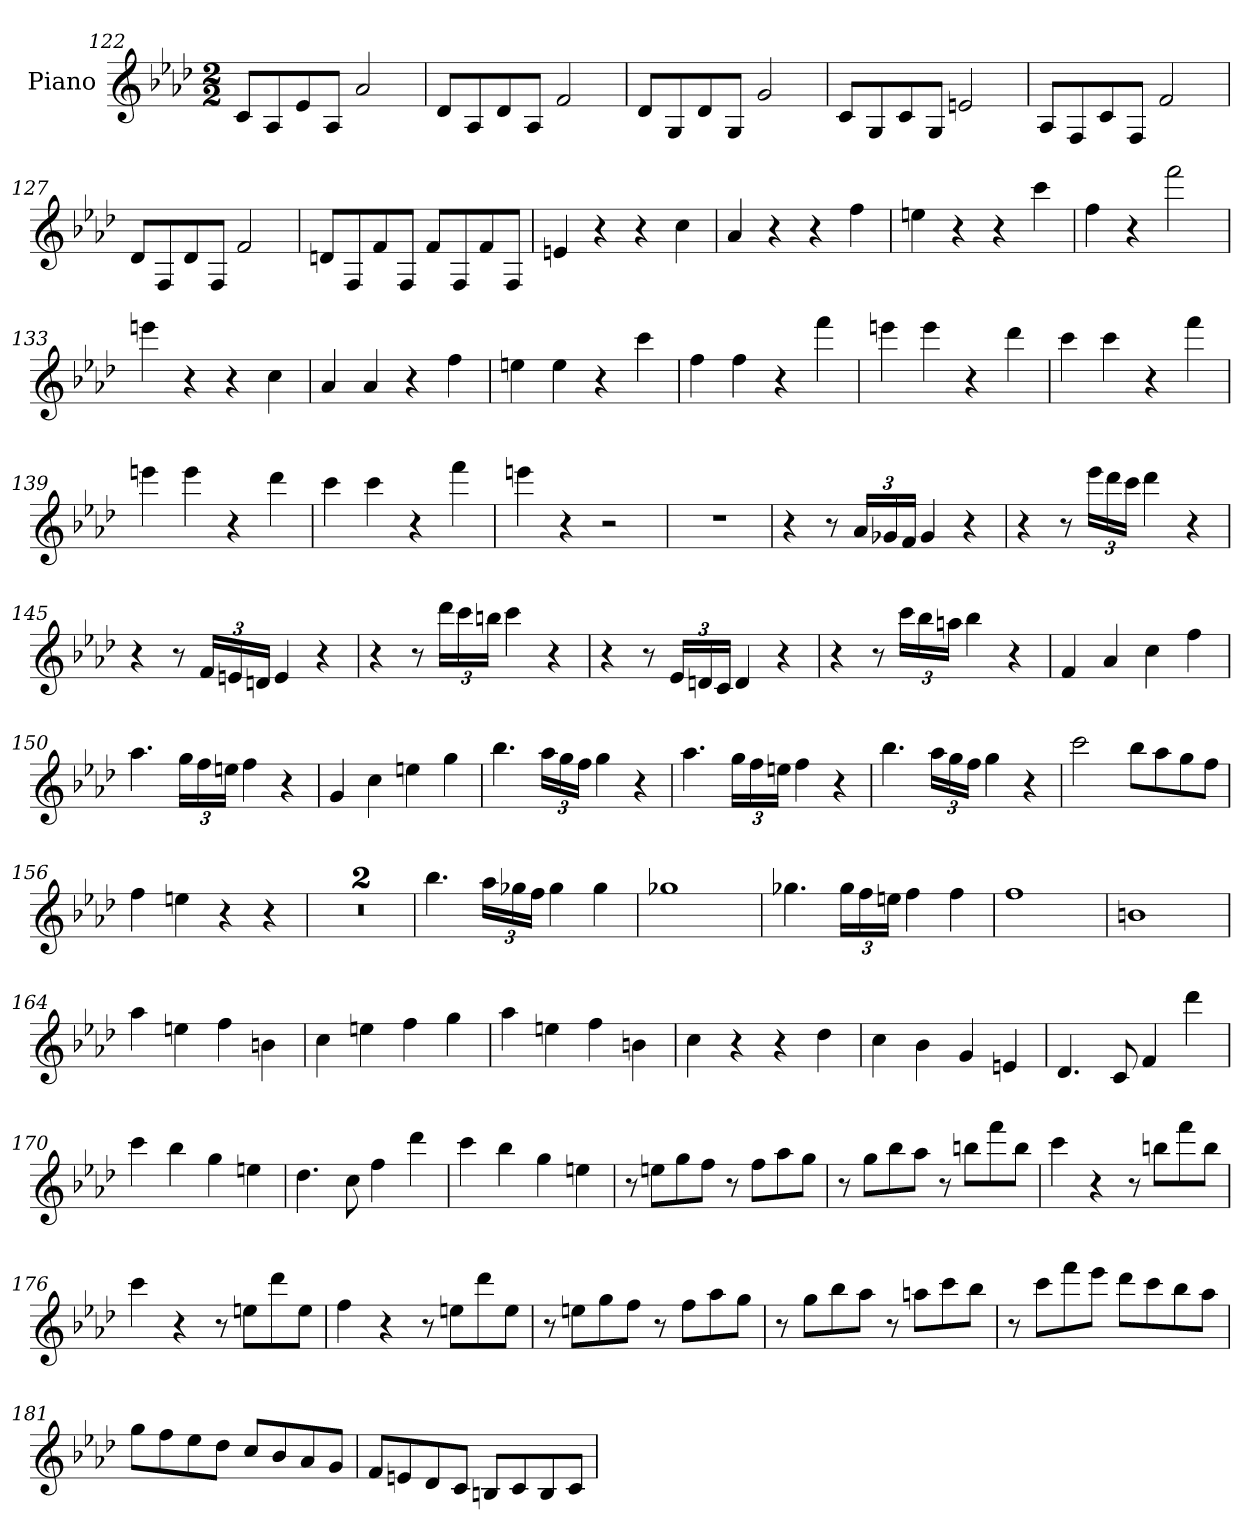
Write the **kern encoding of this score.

**kern
*part1
*staff1
*I"Piano
*I'Pno
*clefG2
*k[b-e-a-d-]
*f:
*M2/2
=122
8c/L
8A-/
8e-/
8A-/J
2a-
=123
8d-/L
8A-/
8d-/
8A-/J
2f
=124
8d-/L
8G/
8d-/
8G/J
2g
=125
8c/L
8G/
8c/
8G/J
2en
=126
8A-/L
8F/
8c/
8F/J
2f
=127
8d-/L
8F/
8d-/
8F/J
2f
=128
8dn/L
8F/
8f/
8F/J
8f/L
8F/
8f/
8F/J
=129
4en
4r
4r
4cc
=130
4a-
4r
4r
4ff
=131
4een
4r
4r
4ccc
=132
4ff
4r
2fff
=133
4eeen
4r
4r
4cc
=134
4a-
4a-
4r
4ff
=135
4een
4ee
4r
4ccc
=136
4ff
4ff
4r
4fff
=137
4eeen
4eee
4r
4ddd-
=138
4ccc
4ccc
4r
4fff
=139
4eeen
4eee
4r
4ddd-
=140
4ccc
4ccc
4r
4fff
=141
4eeen
4r
2r
=142
1r
=143
4r
8r
24a-/LL
24g-X/
24f/JJ
4g-
4r
=144
4r
8r
24eee-\LL
24ddd-\
24ccc\JJ
4ddd-
4r
=145
4r
8r
24f/LL
24en/
24dn/JJ
4e
4r
=146
4r
8r
24ddd-\LL
24ccc\
24bbn\JJ
4ccc
4r
=147
4r
8r
24e-/LL
24dn/
24c/JJ
4d
4r
=148
4r
8r
24ccc\LL
24bb-\
24aan\JJ
4bb-
4r
=149
4f
4a-
4cc
4ff
=150
4.aa-
24gg\LL
24ff\
24een\JJ
4ff
4r
=151
4g
4cc
4een
4gg
=152
4.bb-
24aa-\LL
24gg\
24ff\JJ
4gg
4r
=153
4.aa-
24gg\LL
24ff\
24een\JJ
4ff
4r
=154
4.bb-
24aa-\LL
24gg\
24ff\JJ
4gg
4r
=155
2ccc:
8bb-\L
8aa-\
8gg\
8ff\J
=156
4ff
4een
4r
4r
=157
1r
=158
1r
=159
4.bb-
24aa-\LL
24gg-X\
24ff\JJ
4gg-
4gg-
=160
1gg-X
=161
4.gg-X
24gg-\LL
24ff\
24een\JJ
4ff
4ff
=162
1ff
=163
1bn
=164
4aa-
4een
4ff
4bn
=165
4cc
4een
4ff
4gg
=166
4aa-
4een
4ff
4bn
=167
4cc
4r
4r
4dd-
=168
4cc
4b-
4g
4en
=169
4.d-
8c
4f
4ddd-
=170
4ccc
4bb-
4gg
4een
=171
4.dd-
8cc
4ff
4ddd-
=172
4ccc
4bb-
4gg
4een
=173
8r
8een\L
8gg\
8ff\J
8r
8ff\L
8aa-\
8gg\J
=174
8r
8gg\L
8bb-\
8aa-\J
8r
8bbn\L
8fff\
8bb\J
=175
4ccc
4r
8r
8bbn\L
8fff\
8bb\J
=176
4ccc
4r
8r
8een\L
8ddd-\
8ee\J
=177
4ff
4r
8r
8een\L
8ddd-\
8ee\J
=178
8r
8een\L
8gg\
8ff\J
8r
8ff\L
8aa-\
8gg\J
=179
8r
8gg\L
8bb-\
8aa-\J
8r
8aan\L
8ccc\
8bb-\J
=180
8r
8ccc\L
8fff\
8eee-\J
8ddd-\L
8ccc\
8bb-\
8aa-\J
=181
8gg\L
8ff\
8ee-\
8dd-\J
8cc/L
8b-/
8a-/
8g/J
=182
8f/L
8en/
8d-/
8c/J
8Bn/L
8c/
8B/
8c/J
=
*-
